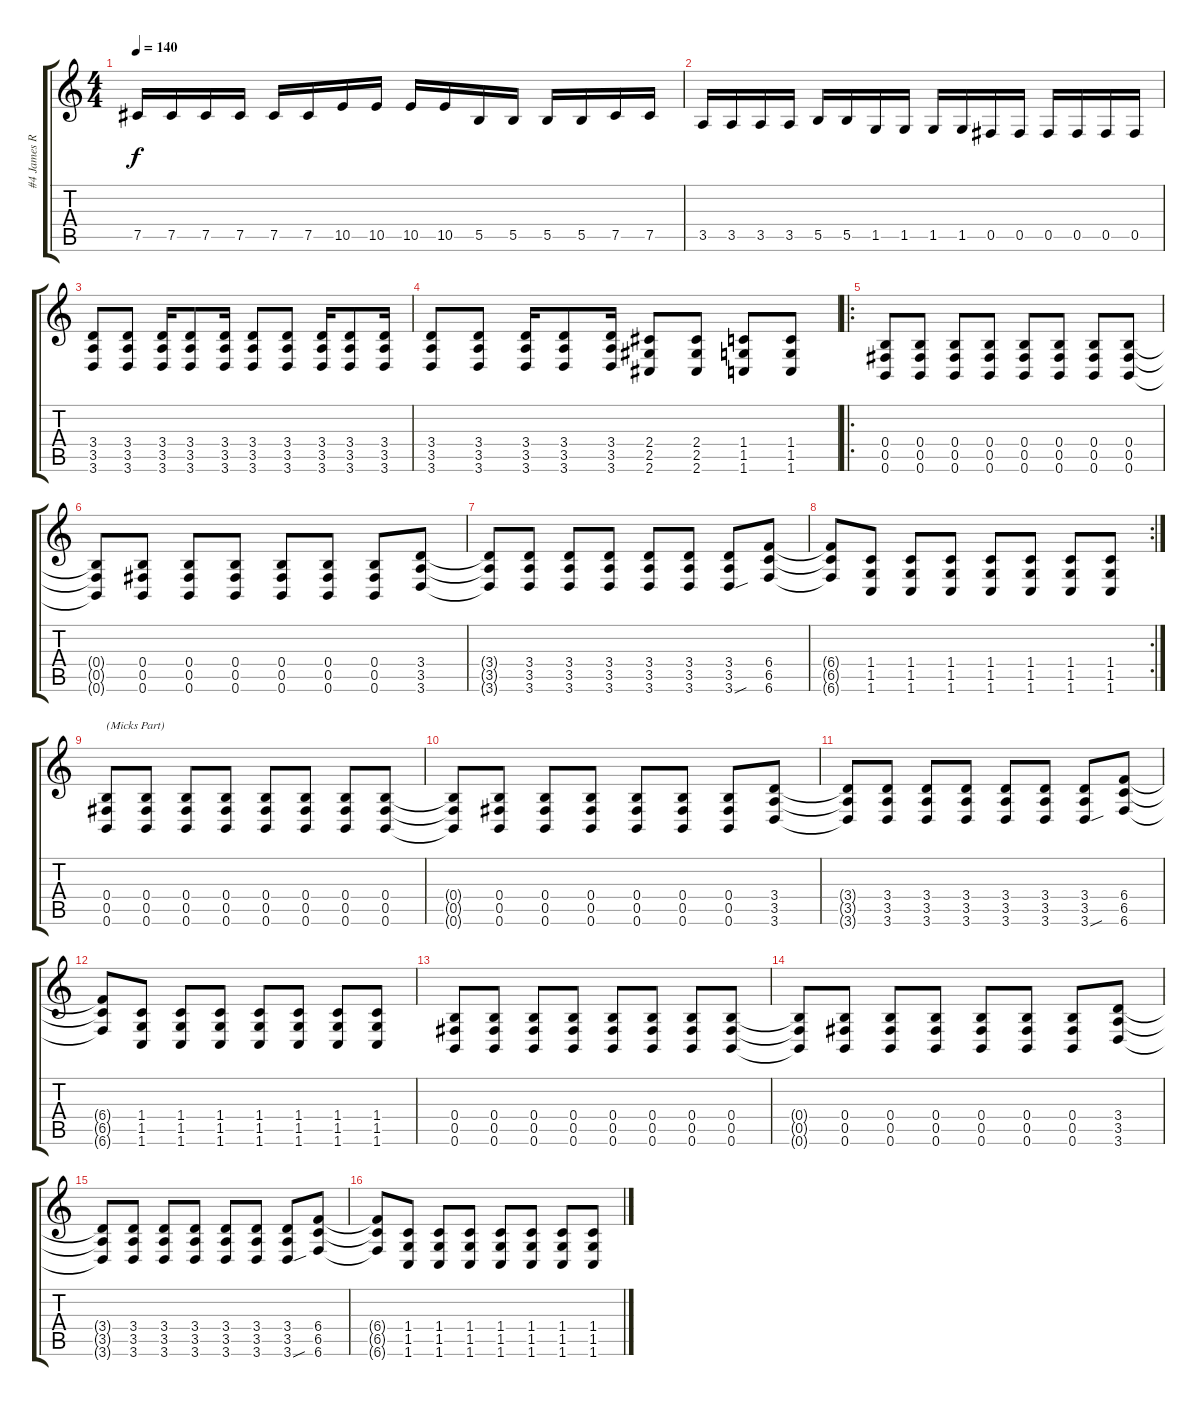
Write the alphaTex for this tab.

\track ("#4 James Root" "#4 James R") {instrument distortionguitar}
\staff {score tabs}
\tuning (Db4 Ab3 E3 B2 Gb2 B1) {hide}
\ts (4 4)
\tempo 140
\clef g2
\ks c
7.5.16{dy f} 7.5.16 7.5.16 7.5.16 7.5.16 7.5.16 10.5.16 10.5.16 10.5.16 10.5.16 5.5.16 5.5.16 5.5.16 5.5.16 7.5.16 7.5.16 |
3.5.16 3.5.16 3.5.16 3.5.16 5.5.16 5.5.16 1.5.16 1.5.16 1.5.16 1.5.16 0.5.16 0.5.16 0.5.16 0.5.16 0.5.16 0.5.16 |
(3.4 3.5 3.6).8 (3.4 3.5 3.6).8 (3.4 3.5 3.6).16 (3.4 3.5 3.6).8 (3.4 3.5 3.6).16 (3.4 3.5 3.6).8 (3.4 3.5 3.6).8 (3.4 3.5 3.6).16 (3.4 3.5 3.6).8 (3.4 3.5 3.6).16 |
(3.4 3.5 3.6).8 (3.4 3.5 3.6).8 (3.4 3.5 3.6).16 (3.4 3.5 3.6).8 (3.4 3.5 3.6).16 (2.4 2.5 2.6).8 (2.4 2.5 2.6).8 (1.4 1.5 1.6).8 (1.4 1.5 1.6).8 |
\ro
(0.4 0.5 0.6).8 (0.4 0.5 0.6).8 (0.4 0.5 0.6).8 (0.4 0.5 0.6).8 (0.4 0.5 0.6).8 (0.4 0.5 0.6).8 (0.4 0.5 0.6).8 (0.4 0.5 0.6).8 |
(0.4{t} 0.5{t} 0.6{t}).8 (0.4 0.5 0.6).8 (0.4 0.5 0.6).8 (0.4 0.5 0.6).8 (0.4 0.5 0.6).8 (0.4 0.5 0.6).8 (0.4 0.5 0.6).8 (3.4 3.5 3.6).8 |
(3.4{t} 3.5{t} 3.6{t}).8 (3.4 3.5 3.6).8 (3.4 3.5 3.6).8 (3.4 3.5 3.6).8 (3.4 3.5 3.6).8 (3.4 3.5 3.6).8 (3.4 3.5 3.6{sou}).8 (6.4 6.5 6.6).8 |
\rc 2
(6.4{t} 6.5{t} 6.6{t}).8 (1.4 1.5 1.6).8 (1.4 1.5 1.6).8 (1.4 1.5 1.6).8 (1.4 1.5 1.6).8 (1.4 1.5 1.6).8 (1.4 1.5 1.6).8 (1.4 1.5 1.6).8 |
(0.4 0.5 0.6).8{txt "(Micks Part)" balance 8} (0.4 0.5 0.6).8 (0.4 0.5 0.6).8 (0.4 0.5 0.6).8 (0.4 0.5 0.6).8 (0.4 0.5 0.6).8 (0.4 0.5 0.6).8 (0.4 0.5 0.6).8 |
(0.4{t} 0.5{t} 0.6{t}).8 (0.4 0.5 0.6).8 (0.4 0.5 0.6).8 (0.4 0.5 0.6).8 (0.4 0.5 0.6).8 (0.4 0.5 0.6).8 (0.4 0.5 0.6).8 (3.4 3.5 3.6).8 |
(3.4{t} 3.5{t} 3.6{t}).8 (3.4 3.5 3.6).8 (3.4 3.5 3.6).8 (3.4 3.5 3.6).8 (3.4 3.5 3.6).8 (3.4 3.5 3.6).8 (3.4 3.5 3.6{sou}).8 (6.4 6.5 6.6).8 |
(6.4{t} 6.5{t} 6.6{t}).8 (1.4 1.5 1.6).8 (1.4 1.5 1.6).8 (1.4 1.5 1.6).8 (1.4 1.5 1.6).8 (1.4 1.5 1.6).8 (1.4 1.5 1.6).8 (1.4 1.5 1.6).8 |
(0.4 0.5 0.6).8 (0.4 0.5 0.6).8 (0.4 0.5 0.6).8 (0.4 0.5 0.6).8 (0.4 0.5 0.6).8 (0.4 0.5 0.6).8 (0.4 0.5 0.6).8 (0.4 0.5 0.6).8 |
(0.4{t} 0.5{t} 0.6{t}).8 (0.4 0.5 0.6).8 (0.4 0.5 0.6).8 (0.4 0.5 0.6).8 (0.4 0.5 0.6).8 (0.4 0.5 0.6).8 (0.4 0.5 0.6).8 (3.4 3.5 3.6).8 |
(3.4{t} 3.5{t} 3.6{t}).8 (3.4 3.5 3.6).8 (3.4 3.5 3.6).8 (3.4 3.5 3.6).8 (3.4 3.5 3.6).8 (3.4 3.5 3.6).8 (3.4 3.5 3.6{sou}).8 (6.4 6.5 6.6).8 |
(6.4{t} 6.5{t} 6.6{t}).8 (1.4 1.5 1.6).8 (1.4 1.5 1.6).8 (1.4 1.5 1.6).8 (1.4 1.5 1.6).8 (1.4 1.5 1.6).8 (1.4 1.5 1.6).8 (1.4 1.5 1.6).8
